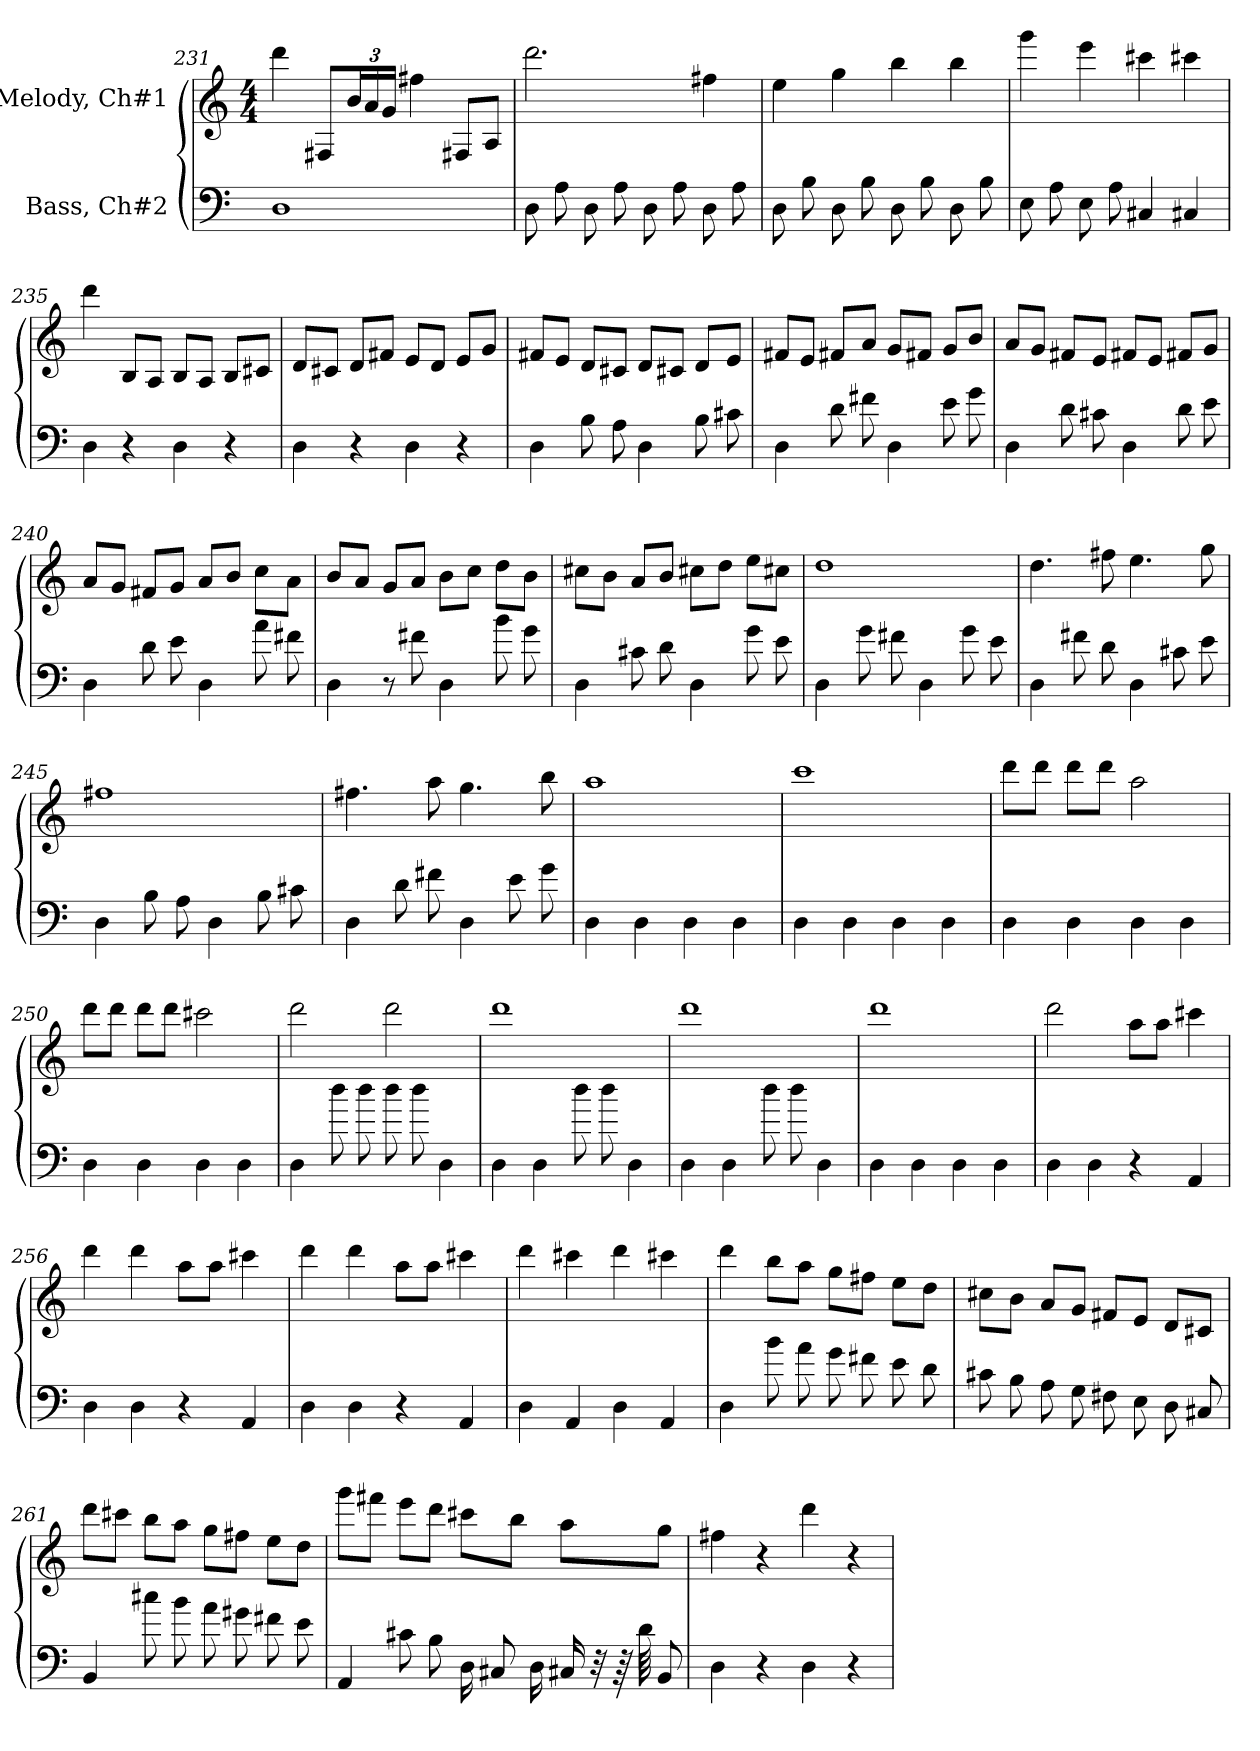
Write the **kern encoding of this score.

**kern	**kern
*part2	*part1
*staff2	*staff1
*I"Bass, Ch#2	*I"Melody, Ch#1
*clefF4	*
*	*M4/4
=231	=231
1D	4ddd
.	8F#XL
.	24bL
.	24a
.	24gJJ
.	4ff#X
.	8F#XL
.	8AJ
=232	=232
8D	2.ddd
8A	.
8D	.
8A	.
8D	.
8A	.
8D	4ff#X
8A	.
=233	=233
8D	4ee
8B	.
8D	4gg
8B	.
8D	4bb
8B	.
8D	4bb
8B	.
=234	=234
8E	4ggg
8A	.
8E	4eee
8A	.
4C#X	4ccc#X
4C#X	4ccc#X
=235	=235
4D	4ddd
4r	8BL
.	8AJ
4D	8BL
.	8AJ
4r	8BL
.	8c#XJ
=236	=236
4D	8dL
.	8c#XJ
4r	8dL
.	8f#XJ
4D	8eL
.	8dJ
4r	8eL
.	8gJ
=237	=237
4D	8f#XL
.	8eJ
8B	8dL
8A	8c#XJ
4D	8dL
.	8c#XJ
8B	8dL
8c#X	8eJ
=238	=238
4D	8f#XL
.	8eJ
8d	8f#XL
8f#X	8aJ
4D	8gL
.	8f#XJ
8e	8gL
8g	8bJ
=239	=239
4D	8aL
.	8gJ
8d	8f#XL
8c#X	8eJ
4D	8f#XL
.	8eJ
8d	8f#XL
8e	8gJ
=240	=240
4D	8aL
.	8gJ
8d	8f#XL
8e	8gJ
4D	8aL
.	8bJ
8a	8ccL
8f#X	8aJ
=241	=241
4D	8bL
.	8aJ
8r	8gL
8f#X	8aJ
4D	8bL
.	8ccJ
8b	8ddL
8g	8bJ
=242	=242
4D	8cc#XL
.	8bJ
8c#X	8aL
8d	8bJ
4D	8cc#XL
.	8ddJ
8g	8eeL
8e	8cc#XJ
=243	=243
4D	1dd
8g	.
8f#X	.
4D	.
8g	.
8e	.
=244	=244
4D	4.dd
8f#X	.
8d	8ff#X
4D	4.ee
8c#X	.
8e	8gg
=245	=245
4D	1ff#X
8B	.
8A	.
4D	.
8B	.
8c#X	.
=246	=246
4D	4.ff#X
8d	.
8f#X	8aa
4D	4.gg
8e	.
8g	8bb
=247	=247
4D	1aa
4D	.
4D	.
4D	.
=248	=248
4D	1ccc
4D	.
4D	.
4D	.
=249	=249
4D	8dddL
.	8dddJ
4D	8dddL
.	8dddJ
4D	2aa
4D	.
=250	=250
4D	8dddL
.	8dddJ
4D	8dddL
.	8dddJ
4D	2ccc#X
4D	.
=251	=251
4D	2ddd
8dd	.
8dd	.
8dd	2ddd
8dd	.
4D	.
=252	=252
4D	1ddd
4D	.
8dd	.
8dd	.
4D	.
=253	=253
4D	1ddd
4D	.
8dd	.
8dd	.
4D	.
=254	=254
4D	1ddd
4D	.
4D	.
4D	.
=255	=255
4D	2ddd
4D	.
4r	8aaL
.	8aaJ
4AA	4ccc#X
=256	=256
4D	4ddd
4D	4ddd
4r	8aaL
.	8aaJ
4AA	4ccc#X
=257	=257
4D	4ddd
4D	4ddd
4r	8aaL
.	8aaJ
4AA	4ccc#X
=258	=258
4D	4ddd
4AA	4ccc#X
4D	4ddd
4AA	4ccc#X
=259	=259
4D	4ddd
8b	8bbL
8a	8aaJ
8g	8ggL
8f#X	8ff#XJ
8e	8eeL
8d	8ddJ
=260	=260
8c#X	8cc#XL
8B	8bJ
8A	8aL
8G	8gJ
8F#X	8f#XL
8E	8eJ
8D	8dL
8C#X	8c#XJ
=261	=261
4BB	8dddL
.	8ccc#XJ
8cc#X	8bbL
8b	8aaJ
8a	8ggL
8g#X	8ff#XJ
8f#X	8eeL
8e	8ddJ
=262	=262
4AA	8gggL
.	8fff#XJ
8c#X	8eeeL
8B	8dddJ
16D	8ccc#XL
8C#X	.
.	8bbJ
16D	.
16C#X	8aaL
32r	.
64r	.
64d	.
8BB	8ggJ
=263	=263
4D	4ff#X
4r	4r
4D	4ddd
4r	4r
=	=
*-	*-
